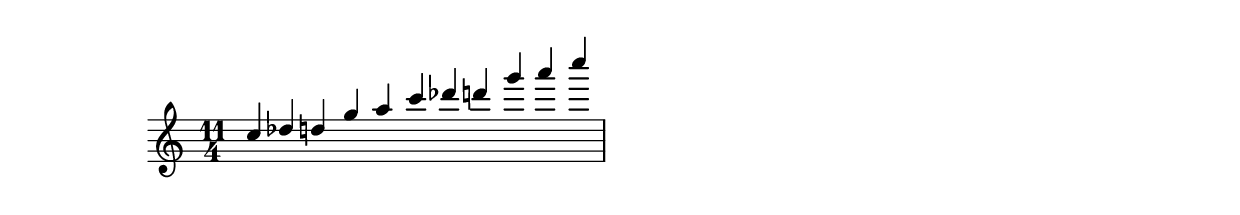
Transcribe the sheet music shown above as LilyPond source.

\version "2.18.2" \score { \new Staff << \new Voice { \set midiInstrument = #"piano" \voiceOne
 \key c \major \time 11/4
\override Voice.TextScript.font-size = #-4
 { c'' des'' d'' g'' a'' c''' des''' d''' g''' a''' c''''  } 
 } >> \layout { } \midi { \context { \Staff \remove "Staff_performer" }
\context { \Voice \consists "Staff_performer" } \tempo 2 = 60 } }
\paper{oddHeaderMarkup = ##f oddFooterMarkup = ##f}
